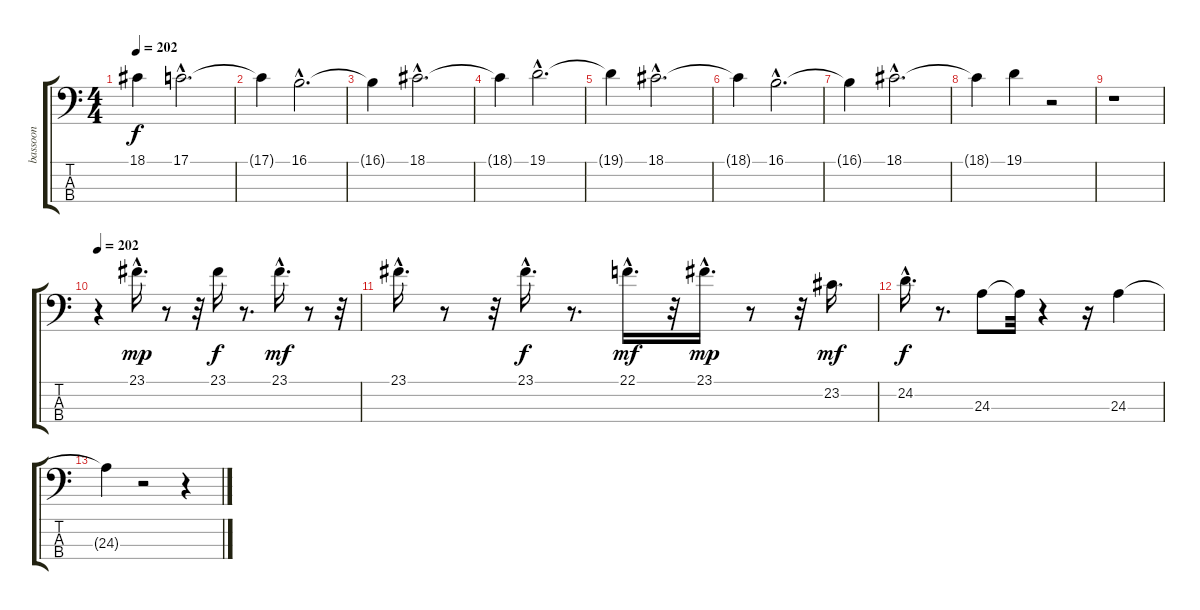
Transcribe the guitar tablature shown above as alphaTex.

\track ("bassoon" "bassoon") {instrument bassoon}
\staff {score tabs}
\tuning (G2 D2 A1 E1) {hide}
\ts (4 4)
\tempo 202
\clef f4
\ks c
18.1{t}.4{dy f} 17.1{hac}.2{d} |
17.1{t}.4 16.1{hac}.2{d} |
16.1{t}.4 18.1{hac}.2{d} |
18.1{t}.4 19.1{hac}.2{d} |
19.1{t}.4 18.1{hac}.2{d} |
18.1{t}.4 16.1{hac}.2{d} |
16.1{t}.4 18.1{hac}.2{d} |
18.1{t}.4 19.1.4 r.2 |
r.1 |
\tempo 202
r.4 23.1{hac}.16{d dy mp} r.8 r.32 23.1.16{dy f} r.8{d} 23.1{hac}.16{d dy mf} r.8 r.32 |
23.1{hac}.16{d} r.8 r.32 23.1{hac}.16{d dy f} r.8{d} 22.1{hac}.16{d dy mf} r.32 23.1{hac}.16{d dy mp} r.8 r.32 23.2.16{d dy mf} |
24.2{hac}.16{d dy f} r.8{d} 24.3.8 24.3{t}.32 r.4 r.16 24.3.4 |
24.3{t}.4 r.2 r.4
